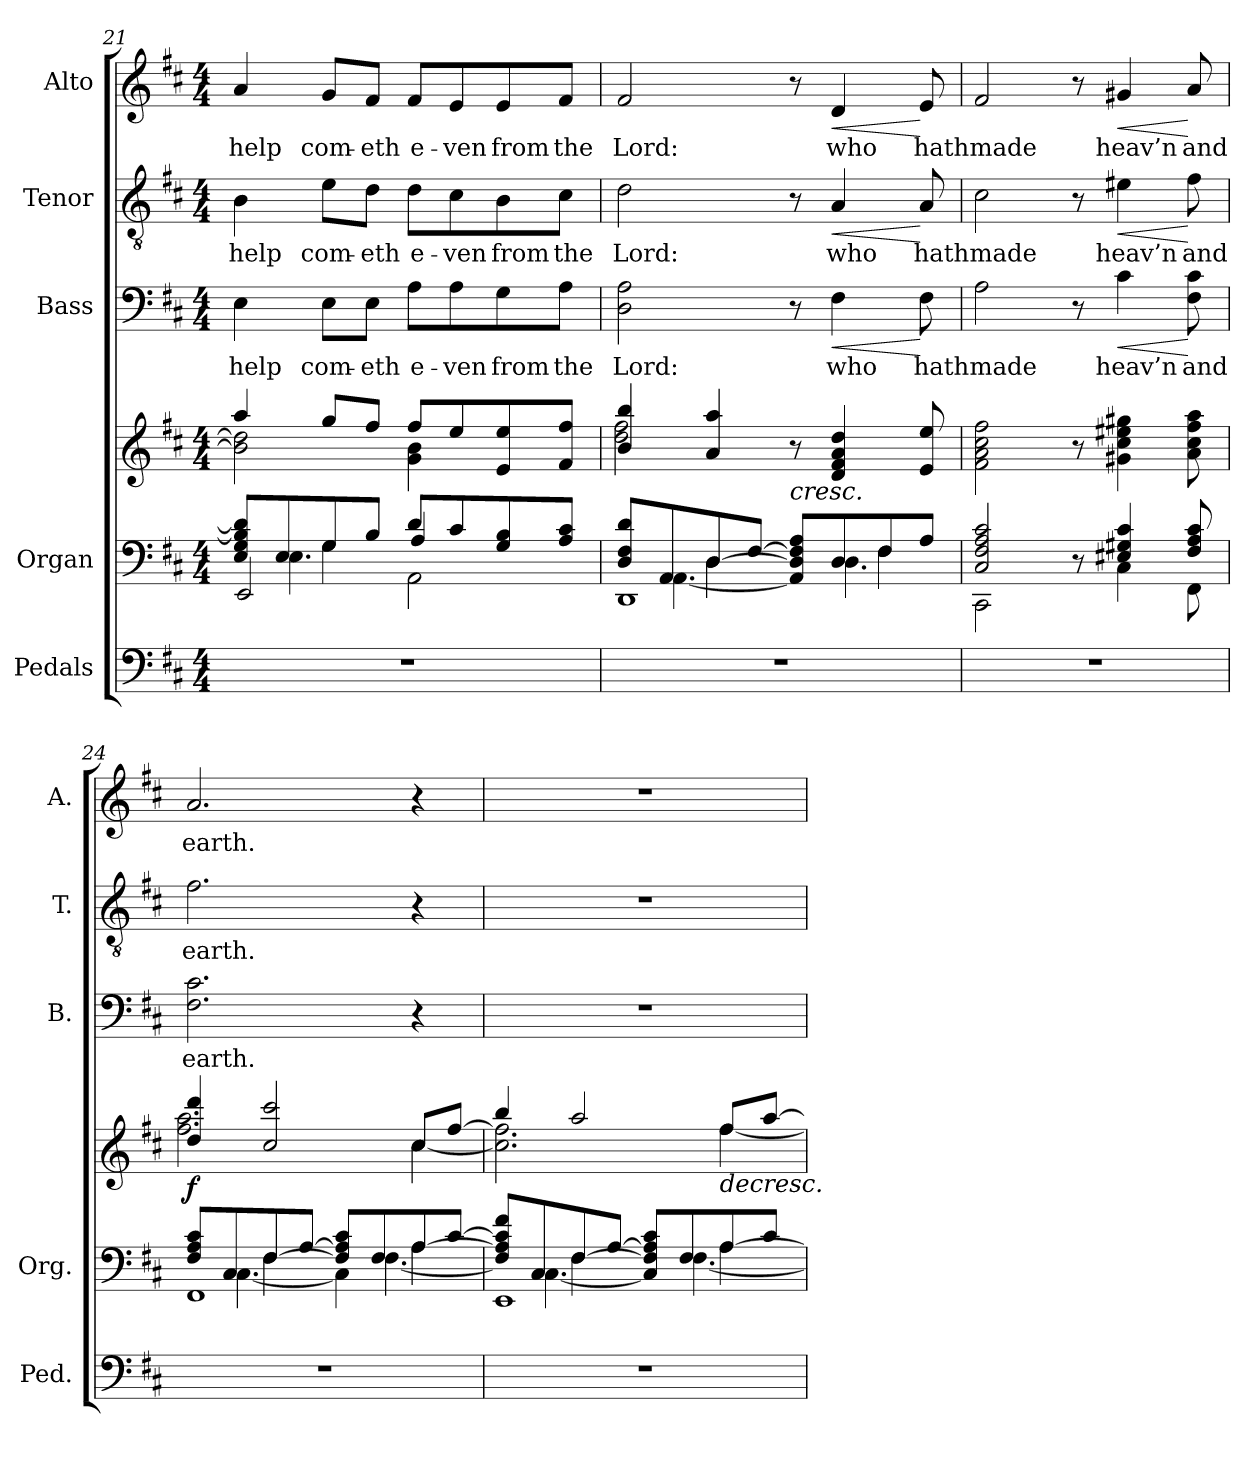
**kern	**kern	**kern	**dynam	**kern	**text	**dynam	**kern	**text	**dynam	**kern	**text	**dynam
*part5	*part4	*part4	*part4	*part3	*part3	*part3	*part2	*part2	*part2	*part1	*part1	*part1
*staff6	*staff5	*staff4	*staff4/5	*staff3	*staff3	*staff3	*staff2	*staff2	*staff2	*staff1	*staff1	*staff1
*I"Pedals	*I"Organ	*	*	*I"Bass	*	*	*I"Tenor	*	*	*I"Alto	*	*
*I'Ped.	*I'Org.	*	*	*I'B.	*	*	*I'T.	*	*	*I'A.	*	*
*clefF4	*clefF4	*clefG2	*	*clefF4	*	*	*clefGv2	*	*	*clefG2	*	*
*	*	*	*	*	*	*	*ITrd7c12	*	*	*	*	*
*k[f#c#]	*k[f#c#]	*k[f#c#]	*	*k[f#c#]	*	*	*k[f#c#]	*	*	*k[f#c#]	*	*
*D:	*D:	*D:	*	*D:	*	*	*D:	*	*	*D:	*	*
*M4/4	*M4/4	*M4/4	*	*M4/4	*	*	*M4/4	*	*	*M4/4	*	*
=21	=21	=21	=21	=21	=21	=21	=21	=21	=21	=21	=21	=21
*	*^	*^	*	*	*	*	*	*	*	*	*	*
*	*	*^	*	*	*	*	*	*	*	*	*	*	*	*
*	*	*	*^	*	*	*	*	*	*	*	*	*	*	*	*
!	!	!	!	!	!	!	!	!	!LO:LY:b:color=#000000	!	!	!	!	!	!	!
!	!	!	!	!	!	!	!	!	!	!	!	!LO:LY:b:color=#000000	!	!	!	!
!	!	!	!	!	!	!	!	!	!	!	!	!	!	!	!LO:LY:b:color=#000000	!
1r	8Ei/ 8Gi 8Bi] 8di]L	8ryy	4ryy	2EEi/	4aai/	2bi\] 2ddi]	.	4Ei\	help	.	4BBi\	help	.	4ai/	help	.
.	8Ei/	4.Ei\	.	.	.	.	.	.	.	.	.	.	.	.	.	.
!	!	!	!	!	!	!	!	!	!LO:LY:b:color=#000000	!	!	!	!	!	!	!
!	!	!	!	!	!	!	!	!	!	!	!	!LO:LY:b:color=#000000	!	!	!	!
!	!	!	!	!	!	!	!	!	!	!	!	!	!	!	!LO:LY:b:color=#000000	!
.	8Gi/	.	4Gi\	.	8ggi/L	.	.	8Ei\L	com-	.	8Ei\L	com-	.	8gi/L	com-	.
!	!	!	!	!	!	!	!	!	!LO:LY:b:color=#000000	!	!	!	!	!	!	!
!	!	!	!	!	!	!	!	!	!	!	!	!LO:LY:b:color=#000000	!	!	!	!
!	!	!	!	!	!	!	!	!	!	!	!	!	!	!	!LO:LY:b:color=#000000	!
.	8Bi/J	.	.	.	8ff#i/J	.	.	8Ei\J	-eth	.	8Di\J	-eth	.	8f#i/J	-eth	.
!	!	!	!	!	!	!	!	!	!LO:LY:b:color=#000000	!	!	!	!	!	!	!
!	!	!	!	!	!	!	!	!	!	!	!	!LO:LY:b:color=#000000	!	!	!	!
!	!	!	!	!	!	!	!	!	!	!	!	!	!	!	!LO:LY:b:color=#000000	!
.	8di/L	2ryy	4Ai/	2AAi\	8ff#i/L	4gi\ 4bi	.	8Ai\L	e-	.	8Di\L	e-	.	8f#i/L	e-	.
!	!	!	!	!	!	!	!	!	!LO:LY:b:color=#000000	!	!	!	!	!	!	!
!	!	!	!	!	!	!	!	!	!	!	!	!LO:LY:b:color=#000000	!	!	!	!
!	!	!	!	!	!	!	!	!	!	!	!	!	!	!	!LO:LY:b:color=#000000	!
.	8c#i/	.	.	.	8eei/	.	.	8Ai\	-ven	.	8C#i\	-ven	.	8ei/	-ven	.
!	!	!	!	!	!	!	!	!	!LO:LY:b:color=#000000	!	!	!	!	!	!	!
!	!	!	!	!	!	!	!	!	!	!	!	!LO:LY:b:color=#000000	!	!	!	!
!	!	!	!	!	!	!	!	!	!	!	!	!	!	!	!LO:LY:b:color=#000000	!
.	8Gi/ 8Bi	.	4ryy	.	8ei/ 8eei	4ryy	.	8Gi\	from	.	8BBi\	from	.	8ei/	from	.
!	!	!	!	!	!	!	!	!	!LO:LY:b:color=#000000	!	!	!	!	!	!	!
!	!	!	!	!	!	!	!	!	!	!	!	!LO:LY:b:color=#000000	!	!	!	!
!	!	!	!	!	!	!	!	!	!	!	!	!	!	!	!LO:LY:b:color=#000000	!
.	8Ai/ 8c#iJ	.	.	.	8f#i/ 8ff#iJ	.	.	8Ai\J	the	.	8C#i\J	the	.	8f#i/J	the	.
=22	=22	=22	=22	=22	=22	=22	=22	=22	=22	=22	=22	=22	=22	=22	=22	=22
!	!	!	!	!	!	!	!	!	!LO:LY:b:color=#000000	!	!	!	!	!	!	!
!	!	!	!	!	!	!	!	!	!	!	!	!LO:LY:b:color=#000000	!	!	!	!
!	!	!	!	!	!	!	!	!	!	!	!	!	!	!	!LO:LY:b:color=#000000	!
1r	8Di/ 8F#i 8diL	8ryy	4ryy	1DDi	4bi/ 4bbi	2ddi\ 2ff#i	.	2Di\ 2Ai	Lord:	.	2Di\	Lord:	.	2f#i/	Lord:	.
.	8AAi/	[4.AAi\	.	.	.	.	[	.	.	.	.	.	.	.	.	.
.	8Di/	.	[4Di\	.	4ai/ 4aai	.	.	.	.	.	.	.	.	.	.	.
.	[8F#i/J	.	.	.	.	.	.	.	.	.	.	.	.	.	.	.
!	!	!	!	!	!	!	!LO:HP:b	!	!	!	!	!	!	!	!	!
.	8AAi/] 8Di] 8F#i] 8AiL	8ryy	4ryy	.	8r	2ryy	<	8r	.	.	8r	.	.	8r	.	.
!	!	!	!	!	!	!	!	!	!LO:LY:b:color=#000000	!LO:HP:b	!	!	!	!	!	!
!	!	!	!	!	!	!	!	!	!	!	!	!LO:LY:b:color=#000000	!LO:HP:b	!	!	!
!	!	!	!	!	!	!	!	!	!	!	!	!	!	!	!LO:LY:b:color=#000000	!LO:HP:b
.	8Di/	4.Di\	.	.	4di/ 4f#i 4ai 4ddi	.	.	4F#i\	who	<	4AAi/	who	<	4di/	who	<
.	8F#i/	.	4F#i\	.	.	.	.	.	.	.	.	.	.	.	.	.
!	!	!	!	!	!	!	!	!	!LO:LY:b:color=#000000	!	!	!	!	!	!	!
!	!	!	!	!	!	!	!	!	!	!	!	!LO:LY:b:color=#000000	!	!	!	!
!	!	!	!	!	!	!	!	!	!	!	!	!	!	!	!LO:LY:b:color=#000000	!
.	8Ai/J	.	.	.	8ei/ 8eei	.	.	8F#i\	hath	[	8AAi/	hath	[	8ei/	hath	[
*	*	*v	*v	*v	*	*	*	*	*	*	*	*	*	*	*	*
*	*	*	*v	*v	*	*	*	*	*	*	*	*	*	*
!!LO:LB:g=z
=23	=23	=23	=23	=23	=23	=23	=23	=23	=23	=23	=23	=23	=23
!	!	!	!	!	!	!LO:LY:b:color=#000000	!	!	!	!	!	!	!
!	!	!	!	!	!	!	!	!	!LO:LY:b:color=#000000	!	!	!	!
!	!	!	!	!	!	!	!	!	!	!	!	!LO:LY:b:color=#000000	!
1r	2C#i/ 2F#i 2Ai 2c#i	2CC#i\	2f#i\ 2ai 2cc#i 2ff#i	.	2Ai\	made	.	2C#i\	made	.	2f#i/	made	.
.	8r	8ryy	8r	.	8r	.	.	8r	.	.	8r	.	.
!	!	!	!	!	!	!LO:LY:b:color=#000000	!LO:HP:b	!	!	!	!	!	!
!	!	!	!	!	!	!	!	!	!LO:LY:b:color=#000000	!LO:HP:b	!	!	!
!	!	!	!	!	!	!	!	!	!	!	!	!LO:LY:b:color=#000000	!LO:HP:b
.	4E#Xi/ 4G#Xi 4c#i	4C#i\	4g#Xi\ 4cc#i 4ee#Xi 4gg#Xi	.	4c#i\	heav’n	<	4E#Xi\	heav’n	<	4g#Xi/	heav’n	<
!	!	!	!	!	!	!LO:LY:b:color=#000000	!	!	!	!	!	!	!
!	!	!	!	!	!	!	!	!	!LO:LY:b:color=#000000	!	!	!	!
!	!	!	!	!	!	!	!	!	!	!	!	!LO:LY:b:color=#000000	!
.	8F#i/ 8Ai 8c#i	8FF#i\	8ai\ 8cc#i 8ff#i 8aai	.	8F#i\ 8c#i	and	[	8F#i\	and	[	8ai/	and	[
=24	=24	=24	=24	=24	=24	=24	=24	=24	=24	=24	=24	=24	=24
*	*^	*^	*^	*	*	*	*	*	*	*	*	*	*
!	!	!	!	!	!	!	!	!	!LO:LY:b:color=#000000	!	!	!	!	!	!	!
!	!	!	!	!	!	!	!	!	!	!	!	!LO:LY:b:color=#000000	!	!	!	!
!	!	!	!	!	!	!	!	!	!	!	!	!	!	!	!LO:LY:b:color=#000000	!
1r	8F#i/ 8Ai 8c#iL	8ryy	4ryy	1FF#i	4ddi/ 4dddi	2.ff#i\ 2.aai	f	2.F#i\ 2.c#i	earth.	.	2.F#i\	earth.	.	2.ai/	earth.	.
.	8C#i/	[4.C#i\	.	.	.	.	.	.	.	.	.	.	.	.	.	.
.	8F#i/	.	[4F#i\	.	2cc#i/ 2ccc#i	.	.	.	.	.	.	.	.	.	.	.
.	[8Ai/J	.	.	.	.	.	.	.	.	.	.	.	.	.	.	.
.	8F#i/] 8Ai] 8c#iL	8ryy	4C#i\]	.	.	.	.	.	.	.	.	.	.	.	.	.
.	8F#i/	[4.F#i\	.	.	.	.	.	.	.	.	.	.	.	.	.	.
.	8Ai/	.	[4Ai\	.	8cc#i/L	[4cc#i\	.	4r	.	.	4r	.	.	4r	.	.
.	[8c#i/J	.	.	.	[8ff#i/J	.	.	.	.	.	.	.	.	.	.	.
=25	=25	=25	=25	=25	=25	=25	=25	=25	=25	=25	=25	=25	=25	=25	=25	=25
1r	8F#i/] 8Ai] 8c#i] 8f#iL	8ryy	4ryy	1EEi	4bbi/	2.cc#i\] 2.ff#i]	.	1r	.	.	1r	.	.	1r	.	.
.	8C#i/	[4.C#i\	.	.	.	.	]	.	.	.	.	.	.	.	.	.
.	8F#i/	.	[4F#i\	.	2aai/	.	.	.	.	.	.	.	.	.	.	.
.	[8Ai/J	.	.	.	.	.	.	.	.	.	.	.	.	.	.	.
.	8C#i/] 8F#i] 8Ai] 8c#iL	8ryy	4ryy	.	.	.	.	.	.	.	.	.	.	.	.	.
.	8F#i/	[4.F#i\	.	.	.	.	.	.	.	.	.	.	.	.	.	.
!	!	!	!	!	!	!	!LO:HP:b	!	!	!	!	!	!	!	!	!
.	8Ai/	.	[4Ai\	.	8ff#i/L	[4ff#i\	>	.	.	.	.	.	.	.	.	.
.	8c#i/J	.	.	.	[8aai/J	.	.	.	.	.	.	.	.	.	.	.
*	*v	*v	*v	*v	*	*	*	*	*	*	*	*	*	*	*	*
*	*	*v	*v	*	*	*	*	*	*	*	*	*	*
=	=	=	=	=	=	=	=	=	=	=	=	=
*-	*-	*-	*-	*-	*-	*-	*-	*-	*-	*-	*-	*-
